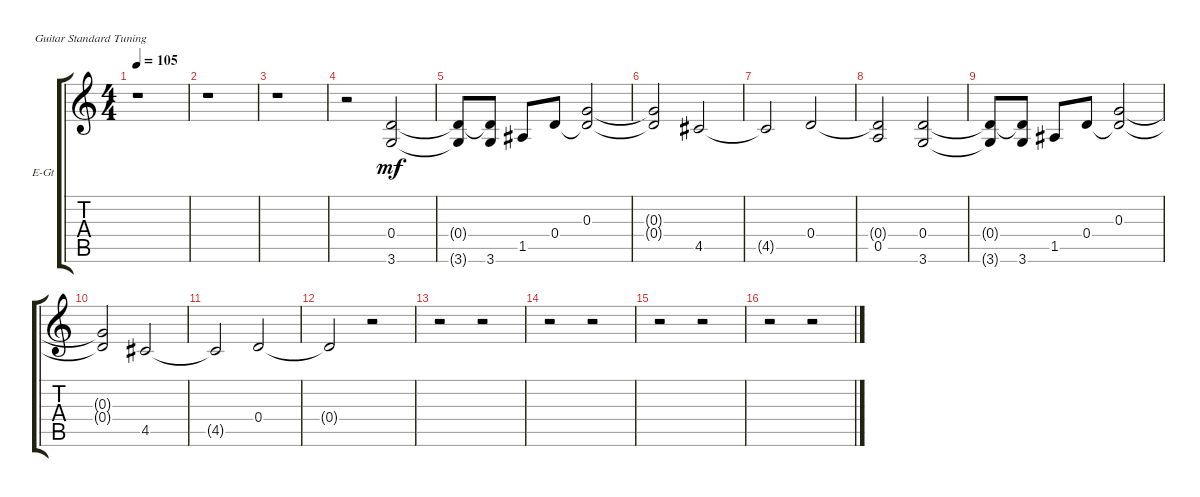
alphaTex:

\defaultSystemsLayout 4
\bracketExtendMode groupsimilarinstruments
\firstSystemTrackNameOrientation horizontal
\otherSystemsTrackNameOrientation horizontal
\track ("Electric Guitar" "E-Gt") {instrument distortionguitar}
\staff {score tabs}
\tuning (E4 B3 G3 D3 A2 E2)
\ts (4 4)
\tempo 105
\clef g2
\scale
0.333333
\ks c
r.1{dy mf} |
\scale
0.333333 r.1 |
\scale
0.333333 r.1 |
\scale
0.333333 r.2 (3.6 0.4).2 |
\scale
0.333333 (3.6{t} 0.4{t}).8 (0.4{t} 3.6).8 1.5.8 0.4.8 (0.4{t} 0.3).2 |
\scale
0.333333 (0.4{t} 0.3{t}).2 4.5.2 |
\scale
0.333333 4.5{t}.2 0.4.2 |
\scale
0.333333 (0.4{t} 0.5).2 (3.6 0.4).2 |
\scale
0.333333 (3.6{t} 0.4{t}).8 (0.4{t} 3.6).8 1.5.8 0.4.8 (0.4{t} 0.3).2 |
\scale
0.333333 (0.4{t} 0.3{t}).2 4.5.2 |
\scale
0.333333 4.5{t}.2 0.4.2 |
\scale
0.333333 0.4{t}.2 r.2 |
\scale
0.333333 r.2 r.2 |
\scale
0.333333 r.2 r.2 |
\scale
0.333333 r.2 r.2 |
\scale
0.333333 r.2 r.2
